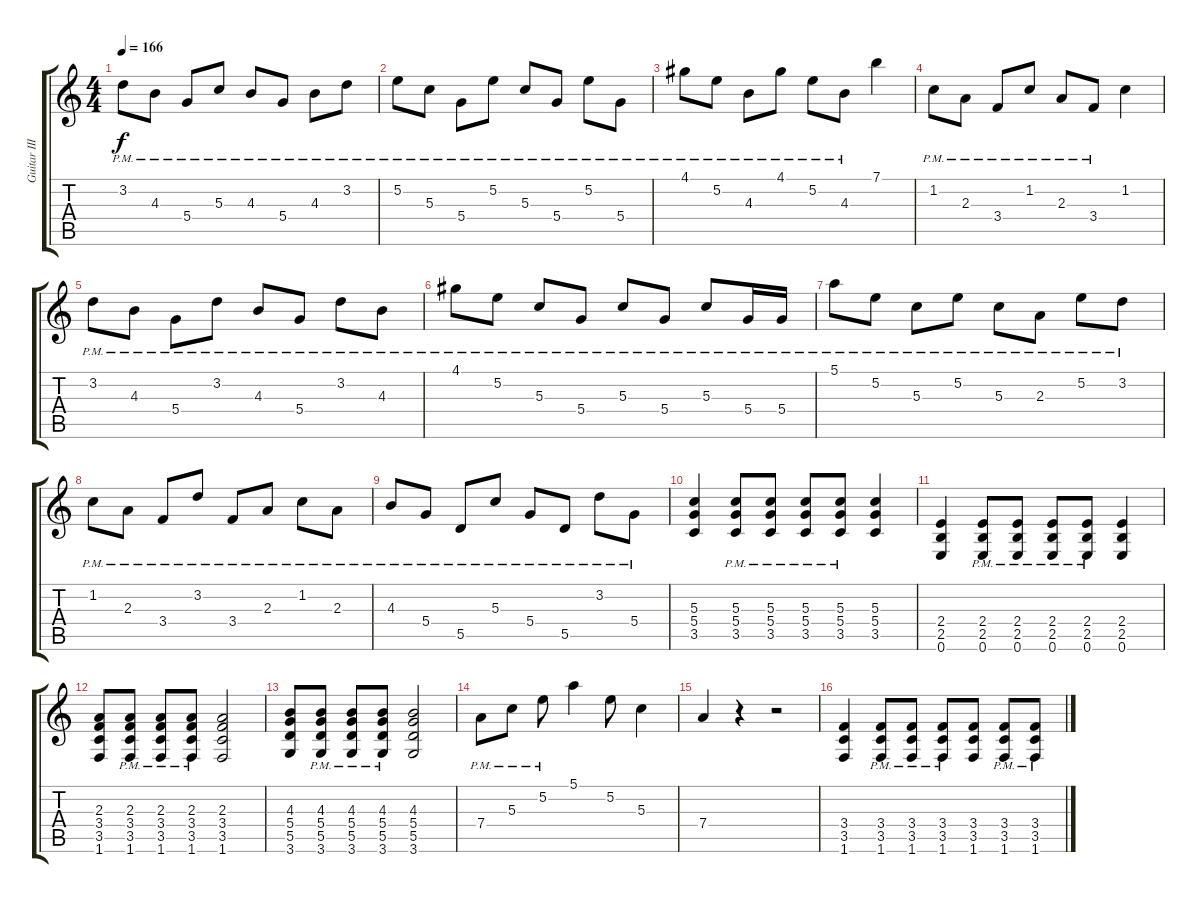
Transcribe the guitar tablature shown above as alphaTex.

\track ("Guitar III" "Guitar III") {instrument electricguitarclean}
\staff {score tabs}
\tuning (E4 B3 G3 D3 A2 E2) {hide}
\ts (4 4)
\tempo 166
\clef g2
\ks c
3.2{pm}.8{dy f} 4.3{pm}.8 5.4{pm}.8 5.3{pm}.8 4.3{pm}.8 5.4{pm}.8 4.3{pm}.8 3.2{pm}.8 |
5.2{pm}.8 5.3{pm}.8 5.4{pm}.8 5.2{pm}.8 5.3{pm}.8 5.4{pm}.8 5.2{pm}.8 5.4{pm}.8 |
4.1{pm}.8 5.2{pm}.8 4.3{pm}.8 4.1{pm}.8 5.2{pm}.8 4.3{pm}.8 7.1.4 |
1.2{pm}.8 2.3{pm}.8 3.4{pm}.8 1.2{pm}.8 2.3{pm}.8 3.4{pm}.8 1.2.4 |
3.2{pm}.8 4.3{pm}.8 5.4{pm}.8 3.2{pm}.8 4.3{pm}.8 5.4{pm}.8 3.2{pm}.8 4.3{pm}.8 |
4.1{pm}.8 5.2{pm}.8 5.3{pm}.8 5.4{pm}.8 5.3{pm}.8 5.4{pm}.8 5.3{pm}.8 5.4{pm}.16 5.4{pm}.16 |
5.1{pm}.8 5.2{pm}.8 5.3{pm}.8 5.2{pm}.8 5.3{pm}.8 2.3{pm}.8 5.2{pm}.8 3.2{pm}.8 |
1.2{pm}.8 2.3{pm}.8 3.4{pm}.8 3.2{pm}.8 3.4{pm}.8 2.3{pm}.8 1.2{pm}.8 2.3{pm}.8 |
4.3{pm}.8 5.4{pm}.8 5.5{pm}.8 5.3{pm}.8 5.4{pm}.8 5.5{pm}.8 3.2{pm}.8 5.4{pm}.8 |
(5.3 5.4 3.5).4 (5.3{pm} 5.4{pm} 3.5{pm}).8 (5.3{pm} 5.4{pm} 3.5{pm}).8 (5.3{pm} 5.4{pm} 3.5{pm}).8 (5.3{pm} 5.4{pm} 3.5{pm}).8 (5.3 5.4 3.5).4 |
(2.4 2.5 0.6).4 (2.4{pm} 2.5{pm} 0.6{pm}).8 (2.4{pm} 2.5{pm} 0.6{pm}).8 (2.4{pm} 2.5{pm} 0.6{pm}).8 (2.4{pm} 2.5{pm} 0.6{pm}).8 (2.4 2.5 0.6).4 |
(2.3 3.4 3.5 1.6).8 (2.3{pm} 3.4{pm} 3.5{pm} 1.6{pm}).8 (2.3{pm} 3.4{pm} 3.5{pm} 1.6{pm}).8 (2.3{pm} 3.4{pm} 3.5{pm} 1.6{pm}).8 (2.3 3.4 3.5 1.6).2 |
(4.3 5.4 5.5 3.6).8 (4.3{pm} 5.4{pm} 5.5{pm} 3.6{pm}).8 (4.3{pm} 5.4{pm} 5.5{pm} 3.6{pm}).8 (4.3{pm} 5.4{pm} 5.5{pm} 3.6{pm}).8 (4.3 5.4 5.5 3.6).2 |
7.4{pm}.8 5.3{pm}.8 5.2{pm}.8 5.1.4 5.2.8 5.3.4 |
7.4.4 r.4 r.2 |
(3.4 3.5 1.6).4 (3.4{pm} 3.5{pm} 1.6{pm}).8 (3.4{pm} 3.5{pm} 1.6{pm}).8 (3.4{pm} 3.5{pm} 1.6{pm}).8 (3.4 3.5 1.6).8 (3.4{pm} 3.5{pm} 1.6{pm}).8 (3.4{pm} 3.5{pm} 1.6{pm}).8
